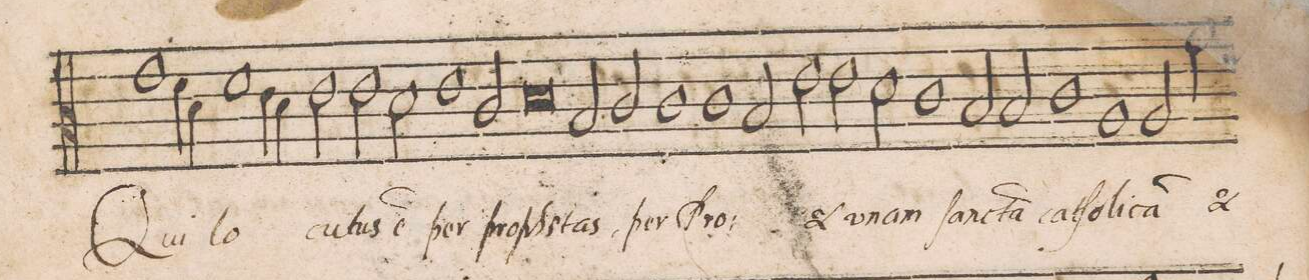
**kern	**text
*I"CANTVS	*
*clefC3	*
*k[]	*
*met(C|)	*
*M2/1	*
1g	Qui
4f\	.
4d\	.
1f\	lo-
=159-	=159-
4e\	.
4d\	.
2e\	-cu-
2e\	-tus
=160-	=160-
2d\	e(st)
1e	per
2c/	pro-
=161-	=161-
0d	-phe-
=162-	=162-
2B/	-tas,
2c/	per
1c	Pro:
=163-	=163-
1c	.
2B/	.
2e\	(et)
=164-	=164-
2e\	v-
2d\	-nam
1c	ſanc-
=165-	=165-
2B/	-ta(m)
2B/	ca-
1c	-tſo-
=166-	=166-
1A	-li-
2A/	-ca(m)
*custos:f	*
2a\	(et)
=167-	=167-
*-	*-
